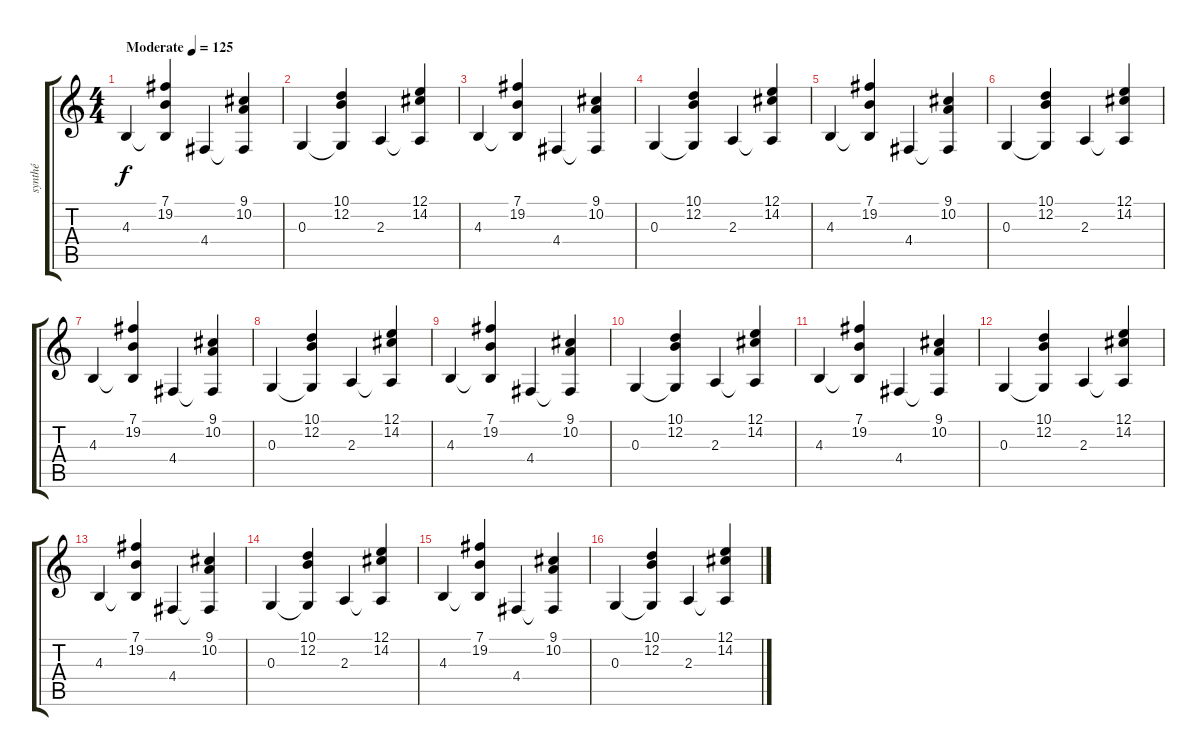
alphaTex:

\track ("synthé" "synthé") {instrument electricpiano1}
\staff {score tabs}
\tuning (E4 B3 G3 D3 A2 E2) {hide}
\ts (4 4)
\tempo (125 "Moderate")
\clef g2
\ks c
4.3.4{dy f instrument electricpiano1} (7.1 19.2 4.3{t}).4 4.4.4 (9.1 10.2 4.4{t}).4 |
0.3.4 (10.1 12.2 0.3{t}).4 2.3.4 (12.1 14.2 2.3{t}).4 |
4.3.4 (7.1 19.2 4.3{t}).4 4.4.4 (9.1 10.2 4.4{t}).4 |
0.3.4 (10.1 12.2 0.3{t}).4 2.3.4 (12.1 14.2 2.3{t}).4 |
4.3.4 (7.1 19.2 4.3{t}).4 4.4.4 (9.1 10.2 4.4{t}).4 |
0.3.4 (10.1 12.2 0.3{t}).4 2.3.4 (12.1 14.2 2.3{t}).4 |
4.3.4 (7.1 19.2 4.3{t}).4 4.4.4 (9.1 10.2 4.4{t}).4 |
0.3.4 (10.1 12.2 0.3{t}).4 2.3.4 (12.1 14.2 2.3{t}).4 |
4.3.4 (7.1 19.2 4.3{t}).4 4.4.4 (9.1 10.2 4.4{t}).4 |
0.3.4 (10.1 12.2 0.3{t}).4 2.3.4 (12.1 14.2 2.3{t}).4 |
4.3.4 (7.1 19.2 4.3{t}).4 4.4.4 (9.1 10.2 4.4{t}).4 |
0.3.4 (10.1 12.2 0.3{t}).4 2.3.4 (12.1 14.2 2.3{t}).4 |
4.3.4 (7.1 19.2 4.3{t}).4 4.4.4 (9.1 10.2 4.4{t}).4 |
0.3.4 (10.1 12.2 0.3{t}).4 2.3.4 (12.1 14.2 2.3{t}).4 |
4.3.4 (7.1 19.2 4.3{t}).4 4.4.4 (9.1 10.2 4.4{t}).4 |
0.3.4 (10.1 12.2 0.3{t}).4 2.3.4 (12.1 14.2 2.3{t}).4
